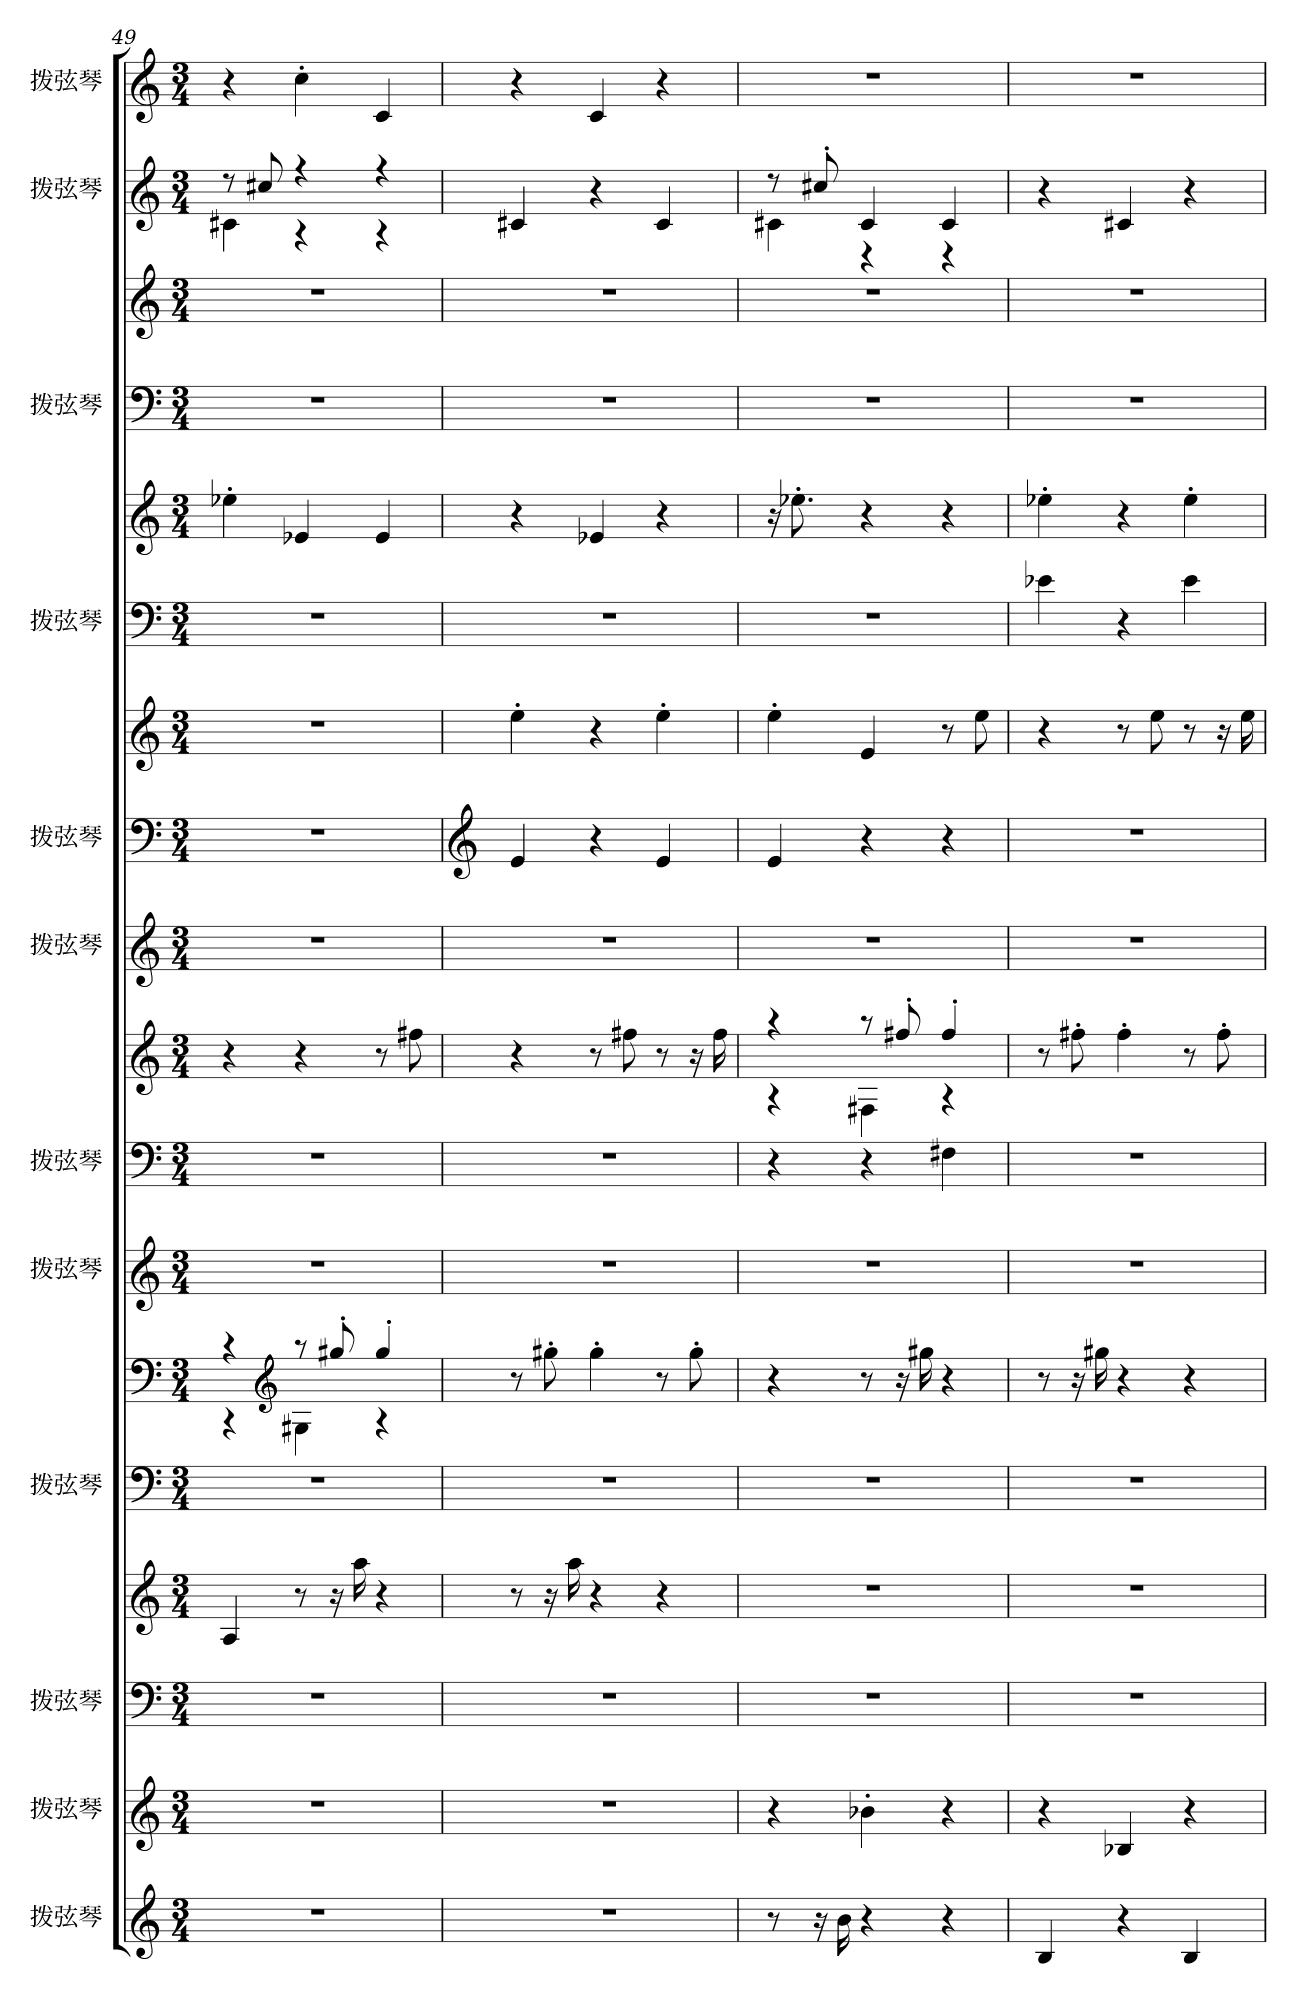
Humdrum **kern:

**kern	**kern	**kern	**kern	**kern	**kern	**kern	**kern	**kern	**kern	**kern	**kern	**kern	**kern	**kern	**kern	**kern	**kern
*part12	*part11	*part10	*part10	*part9	*part9	*part8	*part7	*part7	*part6	*part5	*part5	*part4	*part4	*part3	*part3	*part2	*part1
*staff18	*staff17	*staff16	*staff15	*staff14	*staff13	*staff12	*staff11	*staff10	*staff9	*staff8	*staff7	*staff6	*staff5	*staff4	*staff3	*staff2	*staff1
*I"拨弦琴	*I"拨弦琴	*I"拨弦琴	*	*I"拨弦琴	*	*I"拨弦琴	*I"拨弦琴	*	*I"拨弦琴	*I"拨弦琴	*	*I"拨弦琴	*	*I"拨弦琴	*	*I"拨弦琴	*I"拨弦琴
*clefG2	*clefG2	*clefF4	*clefG2	*clefF4	*clefF4	*clefG2	*clefF4	*clefG2	*clefG2	*clefF4	*clefG2	*clefF4	*clefG2	*clefF4	*clefG2	*clefG2	*clefG2
*k[]	*k[]	*k[]	*k[]	*k[]	*k[]	*k[]	*k[]	*k[]	*k[]	*k[]	*k[]	*k[]	*k[]	*k[]	*k[]	*k[]	*k[]
*M3/4	*M3/4	*M3/4	*M3/4	*M3/4	*M3/4	*M3/4	*M3/4	*M3/4	*M3/4	*M3/4	*M3/4	*M3/4	*M3/4	*M3/4	*M3/4	*M3/4	*M3/4
=49	=49	=49	=49	=49	=49	=49	=49	=49	=49	=49	=49	=49	=49	=49	=49	=49	=49
*	*	*	*	*	*^	*	*	*	*	*	*	*	*	*	*	*^	*
2.r	2.r	2.r	4A/	2.r	4r	4r	2.r	2.r	4r	2.r	2.r	2.r	2.r	4ee-X'\	2.r	2.r	8r	4c#X\	4r
.	.	.	.	.	.	.	.	.	.	.	.	.	.	.	.	.	8cc#X/	.	.
*	*	*	*	*	*clefG2	*	*	*	*	*	*	*	*	*	*	*	*	*	*
.	.	.	8r	.	8r	4G#X\	.	.	4r	.	.	.	.	4e-X/	.	.	4r	4r	4cc'\
.	.	.	16r	.	8gg#X'/	.	.	.	.	.	.	.	.	.	.	.	.	.	.
.	.	.	16aa\	.	.	.	.	.	.	.	.	.	.	.	.	.	.	.	.
.	.	.	4r	.	4gg#'/	4r	.	.	8r	.	.	.	.	4e-/	.	.	4r	4r	4c/
.	.	.	.	.	.	.	.	.	8ff#X\	.	.	.	.	.	.	.	.	.	.
*	*	*	*	*	*v	*v	*	*	*	*	*	*	*	*	*	*	*v	*v	*
=50	=50	=50	=50	=50	=50	=50	=50	=50	=50	=50	=50	=50	=50	=50	=50	=50	=50
*	*	*	*	*	*	*	*	*	*	*clefG2	*	*	*	*	*	*	*
2.r	2.r	2.r	8r	2.r	8r	2.r	2.r	4r	2.r	4e/	4ee'\	2.r	4r	2.r	2.r	4c#X/	4r
.	.	.	16r	.	8gg#X'\	.	.	.	.	.	.	.	.	.	.	.	.
.	.	.	16aa\	.	.	.	.	.	.	.	.	.	.	.	.	.	.
.	.	.	4r	.	4gg#'\	.	.	8r	.	4r	4r	.	4e-X/	.	.	4r	4c/
.	.	.	.	.	.	.	.	8ff#X\	.	.	.	.	.	.	.	.	.
.	.	.	4r	.	8r	.	.	8r	.	4e/	4ee'\	.	4r	.	.	4c#/	4r
.	.	.	.	.	8gg#'\	.	.	16r	.	.	.	.	.	.	.	.	.
.	.	.	.	.	.	.	.	16ff#\	.	.	.	.	.	.	.	.	.
!!LO:PB:g=z
=51	=51	=51	=51	=51	=51	=51	=51	=51	=51	=51	=51	=51	=51	=51	=51	=51	=51
*	*	*	*	*	*	*	*	*^	*	*	*	*	*	*	*	*^	*
8r	4r	2.r	2.r	2.r	4r	2.r	4r	4r	4r	2.r	4e/	4ee'\	2.r	16r	2.r	2.r	8r	4c#X\	2.r
.	.	.	.	.	.	.	.	.	.	.	.	.	.	8.ee-X'\	.	.	.	.	.
16r	.	.	.	.	.	.	.	.	.	.	.	.	.	.	.	.	8cc#X'/	.	.
16b\	.	.	.	.	.	.	.	.	.	.	.	.	.	.	.	.	.	.	.
4r	4b-X'\	.	.	.	8r	.	4r	8r	4F#X\	.	4r	4e/	.	4r	.	.	4c#/	4r	.
.	.	.	.	.	16r	.	.	8ff#X'/	.	.	.	.	.	.	.	.	.	.	.
.	.	.	.	.	16gg#X\	.	.	.	.	.	.	.	.	.	.	.	.	.	.
4r	4r	.	.	.	4r	.	4F#X\	4ff#'/	4r	.	4r	8r	.	4r	.	.	4c#/	4r	.
.	.	.	.	.	.	.	.	.	.	.	.	8ee\	.	.	.	.	.	.	.
*	*	*	*	*	*	*	*	*v	*v	*	*	*	*	*	*	*	*v	*v	*
=52	=52	=52	=52	=52	=52	=52	=52	=52	=52	=52	=52	=52	=52	=52	=52	=52	=52
4B/	4r	2.r	2.r	2.r	8r	2.r	2.r	8r	2.r	2.r	4r	4e-X\	4ee-X'\	2.r	2.r	4r	2.r
.	.	.	.	.	16r	.	.	8ff#X'\	.	.	.	.	.	.	.	.	.
.	.	.	.	.	16gg#X\	.	.	.	.	.	.	.	.	.	.	.	.
4r	4B-X/	.	.	.	4r	.	.	4ff#'\	.	.	8r	4r	4r	.	.	4c#X/	.
.	.	.	.	.	.	.	.	.	.	.	8ee\	.	.	.	.	.	.
4B/	4r	.	.	.	4r	.	.	8r	.	.	8r	4e-\	4ee-'\	.	.	4r	.
.	.	.	.	.	.	.	.	8ff#'\	.	.	16r	.	.	.	.	.	.
.	.	.	.	.	.	.	.	.	.	.	16ee\	.	.	.	.	.	.
=	=	=	=	=	=	=	=	=	=	=	=	=	=	=	=	=	=
*-	*-	*-	*-	*-	*-	*-	*-	*-	*-	*-	*-	*-	*-	*-	*-	*-	*-
